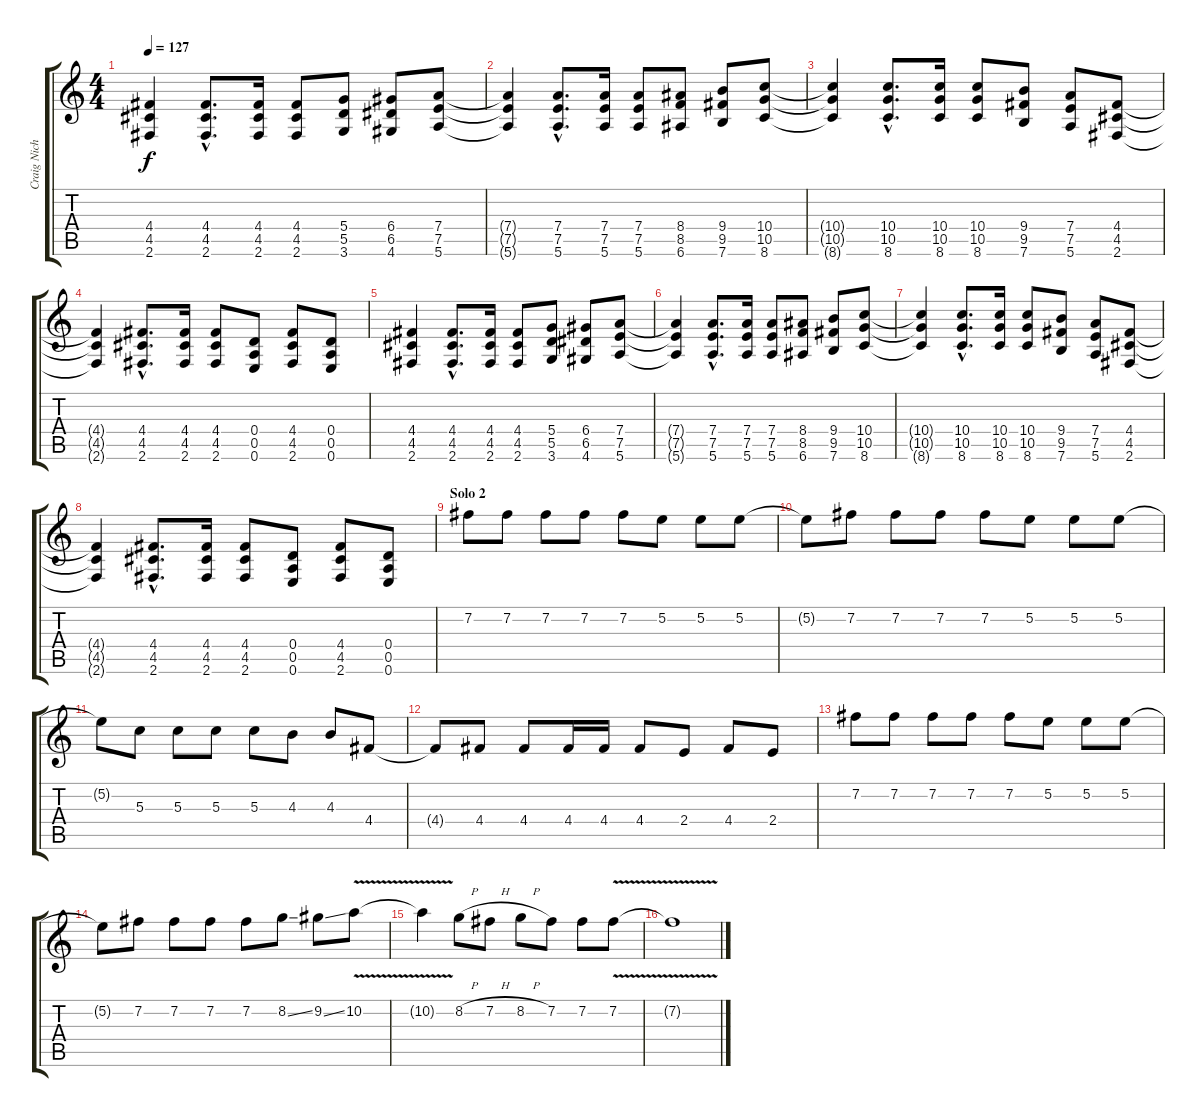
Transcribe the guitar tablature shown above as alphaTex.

\track ("Craig Nicholls 1" "Craig Nich") {instrument distortionguitar}
\staff {score tabs}
\tuning (E4 B3 G3 D3 A2 E2) {hide}
\ts (4 4)
\tempo 127
\clef g2
\ks c
(4.4 4.5 2.6).4{dy f volume 13 instrument distortionguitar} (4.4{hac} 4.5{hac} 2.6{hac}).8{d} (4.4 4.5 2.6).16 (4.4 4.5 2.6).8 (5.4 5.5 3.6).8 (6.4 6.5 4.6).8 (7.4 7.5 5.6).8 |
(7.4{t} 7.5{t} 5.6{t}).4 (7.4{hac} 7.5{hac} 5.6{hac}).8{d} (7.4 7.5 5.6).16 (7.4 7.5 5.6).8 (8.4 8.5 6.6).8 (9.4 9.5 7.6).8 (10.4 10.5 8.6).8 |
(10.4{t} 10.5{t} 8.6{t}).4 (10.4{hac} 10.5{hac} 8.6{hac}).8{d} (10.4 10.5 8.6).16 (10.4 10.5 8.6).8 (9.4 9.5 7.6).8 (7.4 7.5 5.6).8 (4.4 4.5 2.6).8 |
(4.4{t} 4.5{t} 2.6{t}).4 (4.4{hac} 4.5{hac} 2.6{hac}).8{d} (4.4 4.5 2.6).16 (4.4 4.5 2.6).8 (0.4 0.5 0.6).8 (4.4 4.5 2.6).8 (0.4 0.5 0.6).8 |
(4.4 4.5 2.6).4 (4.4{hac} 4.5{hac} 2.6{hac}).8{d} (4.4 4.5 2.6).16 (4.4 4.5 2.6).8 (5.4 5.5 3.6).8 (6.4 6.5 4.6).8 (7.4 7.5 5.6).8 |
(7.4{t} 7.5{t} 5.6{t}).4 (7.4{hac} 7.5{hac} 5.6{hac}).8{d} (7.4 7.5 5.6).16 (7.4 7.5 5.6).8 (8.4 8.5 6.6).8 (9.4 9.5 7.6).8 (10.4 10.5 8.6).8 |
(10.4{t} 10.5{t} 8.6{t}).4 (10.4{hac} 10.5{hac} 8.6{hac}).8{d} (10.4 10.5 8.6).16 (10.4 10.5 8.6).8 (9.4 9.5 7.6).8 (7.4 7.5 5.6).8 (4.4 4.5 2.6).8 |
(4.4{t} 4.5{t} 2.6{t}).4 (4.4{hac} 4.5{hac} 2.6{hac}).8{d} (4.4 4.5 2.6).16 (4.4 4.5 2.6).8 (0.4 0.5 0.6).8 (4.4 4.5 2.6).8 (0.4 0.5 0.6).8 |
\section ("" "Solo 2")
7.2.8{volume 14} 7.2.8 7.2.8 7.2.8 7.2.8 5.2.8 5.2.8 5.2.8 |
5.2{t}.8 7.2.8 7.2.8 7.2.8 7.2.8 5.2.8 5.2.8 5.2.8 |
5.2{t}.8 5.3.8 5.3.8 5.3.8 5.3.8 4.3.8 4.3.8 4.4.8 |
4.4{t}.8 4.4.8 4.4.8 4.4.16 4.4.16 4.4.8 2.4.8 4.4.8 2.4.8 |
7.2.8 7.2.8 7.2.8 7.2.8 7.2.8 5.2.8 5.2.8 5.2.8 |
5.2{t}.8 7.2.8 7.2.8 7.2.8 7.2.8 8.2{ss}.8 9.2{ss}.8 10.2{v}.8 |
10.2{t}.4 8.2{h}.8 7.2{h}.8 8.2{h}.8 7.2.8 7.2.8 7.2{v}.8 |
7.2{t}.1
